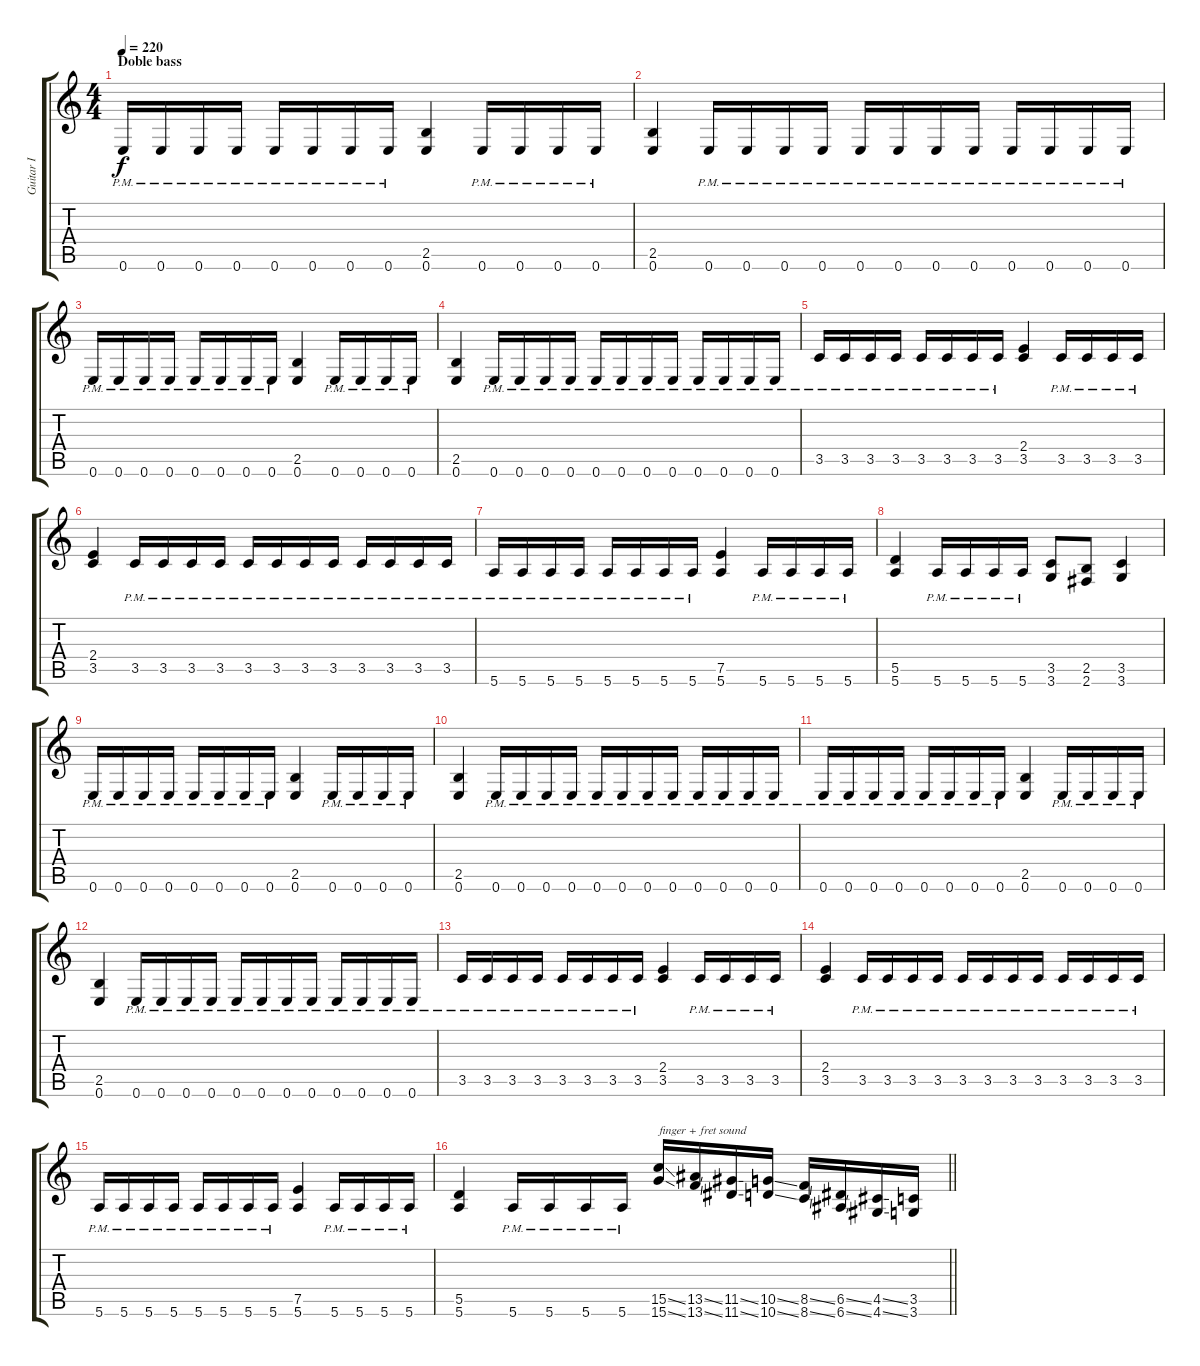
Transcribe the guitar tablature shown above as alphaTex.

\track ("Guitar I" "Guitar I") {instrument distortionguitar}
\staff {score tabs}
\tuning (E4 B3 G3 D3 A2 E2) {hide}
\ts (4 4)
\section ("" "Doble bass")
\tempo 220
\clef g2
\ks c
0.6{pm}.16{dy f} 0.6{pm}.16 0.6{pm}.16 0.6{pm}.16 0.6{pm}.16 0.6{pm}.16 0.6{pm}.16 0.6{pm}.16 (2.5 0.6).4 0.6{pm}.16 0.6{pm}.16 0.6{pm}.16 0.6{pm}.16 |
(2.5 0.6).4 0.6{pm}.16 0.6{pm}.16 0.6{pm}.16 0.6{pm}.16 0.6{pm}.16 0.6{pm}.16 0.6{pm}.16 0.6{pm}.16 0.6{pm}.16 0.6{pm}.16 0.6{pm}.16 0.6{pm}.16 |
0.6{pm}.16 0.6{pm}.16 0.6{pm}.16 0.6{pm}.16 0.6{pm}.16 0.6{pm}.16 0.6{pm}.16 0.6{pm}.16 (2.5 0.6).4 0.6{pm}.16 0.6{pm}.16 0.6{pm}.16 0.6{pm}.16 |
(2.5 0.6).4 0.6{pm}.16 0.6{pm}.16 0.6{pm}.16 0.6{pm}.16 0.6{pm}.16 0.6{pm}.16 0.6{pm}.16 0.6{pm}.16 0.6{pm}.16 0.6{pm}.16 0.6{pm}.16 0.6{pm}.16 |
3.5{pm}.16 3.5{pm}.16 3.5{pm}.16 3.5{pm}.16 3.5{pm}.16 3.5{pm}.16 3.5{pm}.16 3.5{pm}.16 (2.4 3.5).4 3.5{pm}.16 3.5{pm}.16 3.5{pm}.16 3.5{pm}.16 |
(2.4 3.5).4 3.5{pm}.16 3.5{pm}.16 3.5{pm}.16 3.5{pm}.16 3.5{pm}.16 3.5{pm}.16 3.5{pm}.16 3.5{pm}.16 3.5{pm}.16 3.5{pm}.16 3.5{pm}.16 3.5{pm}.16 |
5.6{pm}.16 5.6{pm}.16 5.6{pm}.16 5.6{pm}.16 5.6{pm}.16 5.6{pm}.16 5.6{pm}.16 5.6{pm}.16 (7.5 5.6).4 5.6{pm}.16 5.6{pm}.16 5.6{pm}.16 5.6{pm}.16 |
(5.5 5.6).4 5.6{pm}.16 5.6{pm}.16 5.6{pm}.16 5.6{pm}.16 (3.5 3.6).8 (2.5 2.6).8 (3.5 3.6).4 |
0.6{pm}.16 0.6{pm}.16 0.6{pm}.16 0.6{pm}.16 0.6{pm}.16 0.6{pm}.16 0.6{pm}.16 0.6{pm}.16 (2.5 0.6).4 0.6{pm}.16 0.6{pm}.16 0.6{pm}.16 0.6{pm}.16 |
(2.5 0.6).4 0.6{pm}.16 0.6{pm}.16 0.6{pm}.16 0.6{pm}.16 0.6{pm}.16 0.6{pm}.16 0.6{pm}.16 0.6{pm}.16 0.6{pm}.16 0.6{pm}.16 0.6{pm}.16 0.6{pm}.16 |
0.6{pm}.16 0.6{pm}.16 0.6{pm}.16 0.6{pm}.16 0.6{pm}.16 0.6{pm}.16 0.6{pm}.16 0.6{pm}.16 (2.5 0.6).4 0.6{pm}.16 0.6{pm}.16 0.6{pm}.16 0.6{pm}.16 |
(2.5 0.6).4 0.6{pm}.16 0.6{pm}.16 0.6{pm}.16 0.6{pm}.16 0.6{pm}.16 0.6{pm}.16 0.6{pm}.16 0.6{pm}.16 0.6{pm}.16 0.6{pm}.16 0.6{pm}.16 0.6{pm}.16 |
3.5{pm}.16 3.5{pm}.16 3.5{pm}.16 3.5{pm}.16 3.5{pm}.16 3.5{pm}.16 3.5{pm}.16 3.5{pm}.16 (2.4 3.5).4 3.5{pm}.16 3.5{pm}.16 3.5{pm}.16 3.5{pm}.16 |
(2.4 3.5).4 3.5{pm}.16 3.5{pm}.16 3.5{pm}.16 3.5{pm}.16 3.5{pm}.16 3.5{pm}.16 3.5{pm}.16 3.5{pm}.16 3.5{pm}.16 3.5{pm}.16 3.5{pm}.16 3.5{pm}.16 |
5.6{pm}.16 5.6{pm}.16 5.6{pm}.16 5.6{pm}.16 5.6{pm}.16 5.6{pm}.16 5.6{pm}.16 5.6{pm}.16 (7.5 5.6).4 5.6{pm}.16 5.6{pm}.16 5.6{pm}.16 5.6{pm}.16 |
\barLineRight lightlight
(5.5 5.6).4 5.6{pm}.16 5.6{pm}.16 5.6{pm}.16 5.6{pm}.16 (15.5{ss} 15.6{ss}).16{txt "finger + fret sound" instrument guitarfretnoise} (13.5{ss} 13.6{ss}).16 (11.5{ss} 11.6{ss}).16 (10.5{ss} 10.6{ss}).16 (8.5{ss} 8.6{ss}).16 (6.5{ss} 6.6{ss}).16 (4.5{ss} 4.6{ss}).16 (3.5 3.6).16
